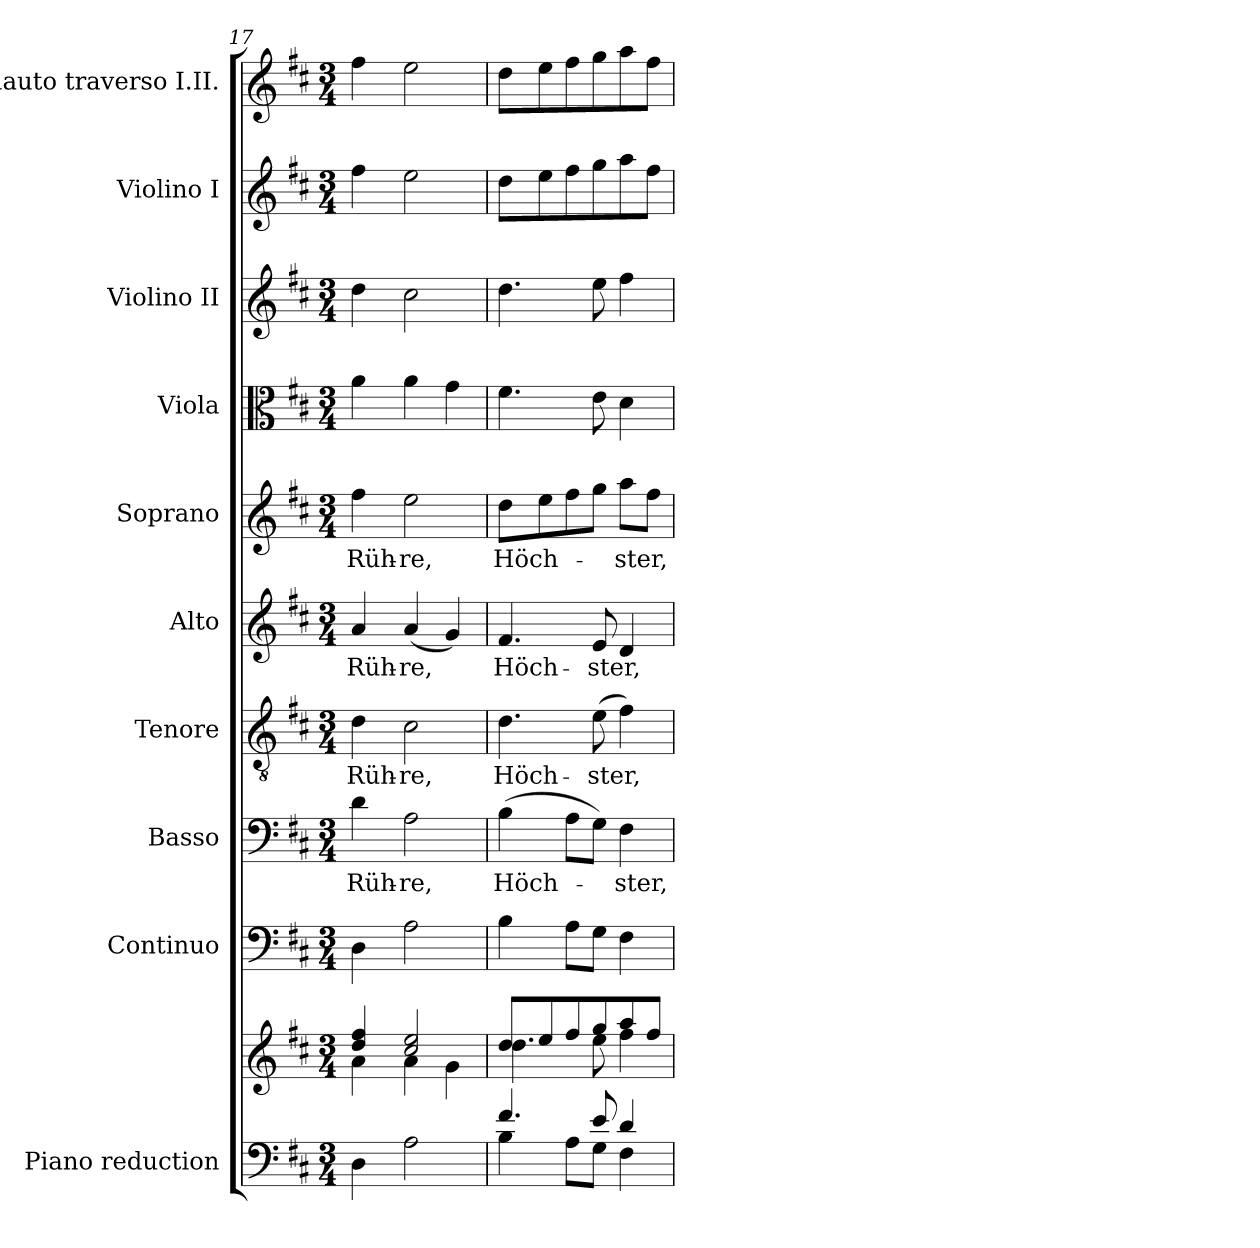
**kern	**kern	**kern	**kern	**text	**kern	**text	**kern	**text	**kern	**text	**kern	**kern	**kern	**kern
*part10	*part10	*part9	*part8	*part8	*part7	*part7	*part6	*part6	*part5	*part5	*part4	*part3	*part2	*part1
*staff11	*staff10	*staff9	*staff8	*staff8	*staff7	*staff7	*staff6	*staff6	*staff5	*staff5	*staff4	*staff3	*staff2	*staff1
*I"Piano reduction	*	*I"Continuo	*I"Basso	*	*I"Tenore	*	*I"Alto	*	*I"Soprano	*	*I"Viola	*I"Violino II	*I"Violino I	*I"Flauto traverso I.II.
*I'Pno	*	*	*	*	*	*	*	*	*	*	*I'Vla	*I'Vln	*I'Vln	*I'Fl
*clefF4	*clefG2	*clefF4	*clefF4	*	*clefGv2	*	*clefG2	*	*clefG2	*	*clefC3	*clefG2	*clefG2	*clefG2
*k[f#c#]	*k[f#c#]	*k[f#c#]	*k[f#c#]	*	*k[f#c#]	*	*k[f#c#]	*	*k[f#c#]	*	*k[f#c#]	*k[f#c#]	*k[f#c#]	*k[f#c#]
*M3/4	*M3/4	*M3/4	*M3/4	*	*M3/4	*	*M3/4	*	*M3/4	*	*M3/4	*M3/4	*M3/4	*M3/4
=17	=17	=17	=17	=17	=17	=17	=17	=17	=17	=17	=17	=17	=17	=17
*	*^	*	*	*	*	*	*	*	*	*	*	*	*	*
!	!	!	!	!	!LO:LY:b	!	!LO:LY:b	!	!LO:LY:b	!	!LO:LY:b	!	!	!	!
4D\	4dd/ 4ff#/	4a\	4D\	4d\	Rüh-	4d\	Rüh-	4a/	Rüh-	4ff#\	Rüh-	4a\	4dd\	4ff#\	4ff#\
!	!	!	!	!	!LO:LY:b	!	!LO:LY:b	!	!LO:LY:b	!	!LO:LY:b	!	!	!	!
2A\	2cc#/ 2ee/	4a\	2A\	2A\	-re,	2c#\	-re,	(<4a/	-re,	2ee\	-re,	4a\	2cc#\	2ee\	2ee\
.	.	4g\	.	.	.	.	.	4g/)	.	.	.	4g\	.	.	.
=18	=18	=18	=18	=18	=18	=18	=18	=18	=18	=18	=18	=18	=18	=18	=18
*^	*	*	*	*	*	*	*	*	*	*	*	*	*	*	*
!	!	!	!	!	!	!LO:LY:b	!	!LO:LY:b	!	!LO:LY:b	!	!LO:LY:b	!	!	!	!
4.f#/	4B\	8dd/L	4.dd\	4B\	(>4B\	Höch-	4.d\	Höch-	4.f#/	Höch-	8dd\L	Höch-	4.f#\	4.dd\	8dd\L	8dd\L
.	.	8ee/	.	.	.	.	.	.	.	.	8ee\	.	.	.	8ee\	8ee\
.	8A\L	8ff#/	.	8A\L	8A\L	.	.	.	.	.	8ff#\	.	.	.	8ff#\	8ff#\
!	!	!	!	!	!	!	!	!LO:LY:b	!	!LO:LY:b	!	!	!	!	!	!
8e/	8G\J	8gg/	8ee\	8G\J	8G\J)	.	(>8e\	-ster,	8e/	-ster,	8gg\J	.	8e\	8ee\	8gg\	8gg\
!	!	!	!	!	!	!LO:LY:b	!	!	!	!	!	!LO:LY:b	!	!	!	!
4d/	4F#\	8aa/	4ff#\	4F#\	4F#\	-ster,	4f#\)	.	4d/	.	8aa\L	-ster,	4d\	4ff#\	8aa\	8aa\
.	.	8ff#/J	.	.	.	.	.	.	.	.	8ff#\J	.	.	.	8ff#\J	8ff#\J
*v	*v	*	*	*	*	*	*	*	*	*	*	*	*	*	*	*
*	*v	*v	*	*	*	*	*	*	*	*	*	*	*	*	*
=	=	=	=	=	=	=	=	=	=	=	=	=	=	=
*-	*-	*-	*-	*-	*-	*-	*-	*-	*-	*-	*-	*-	*-	*-
